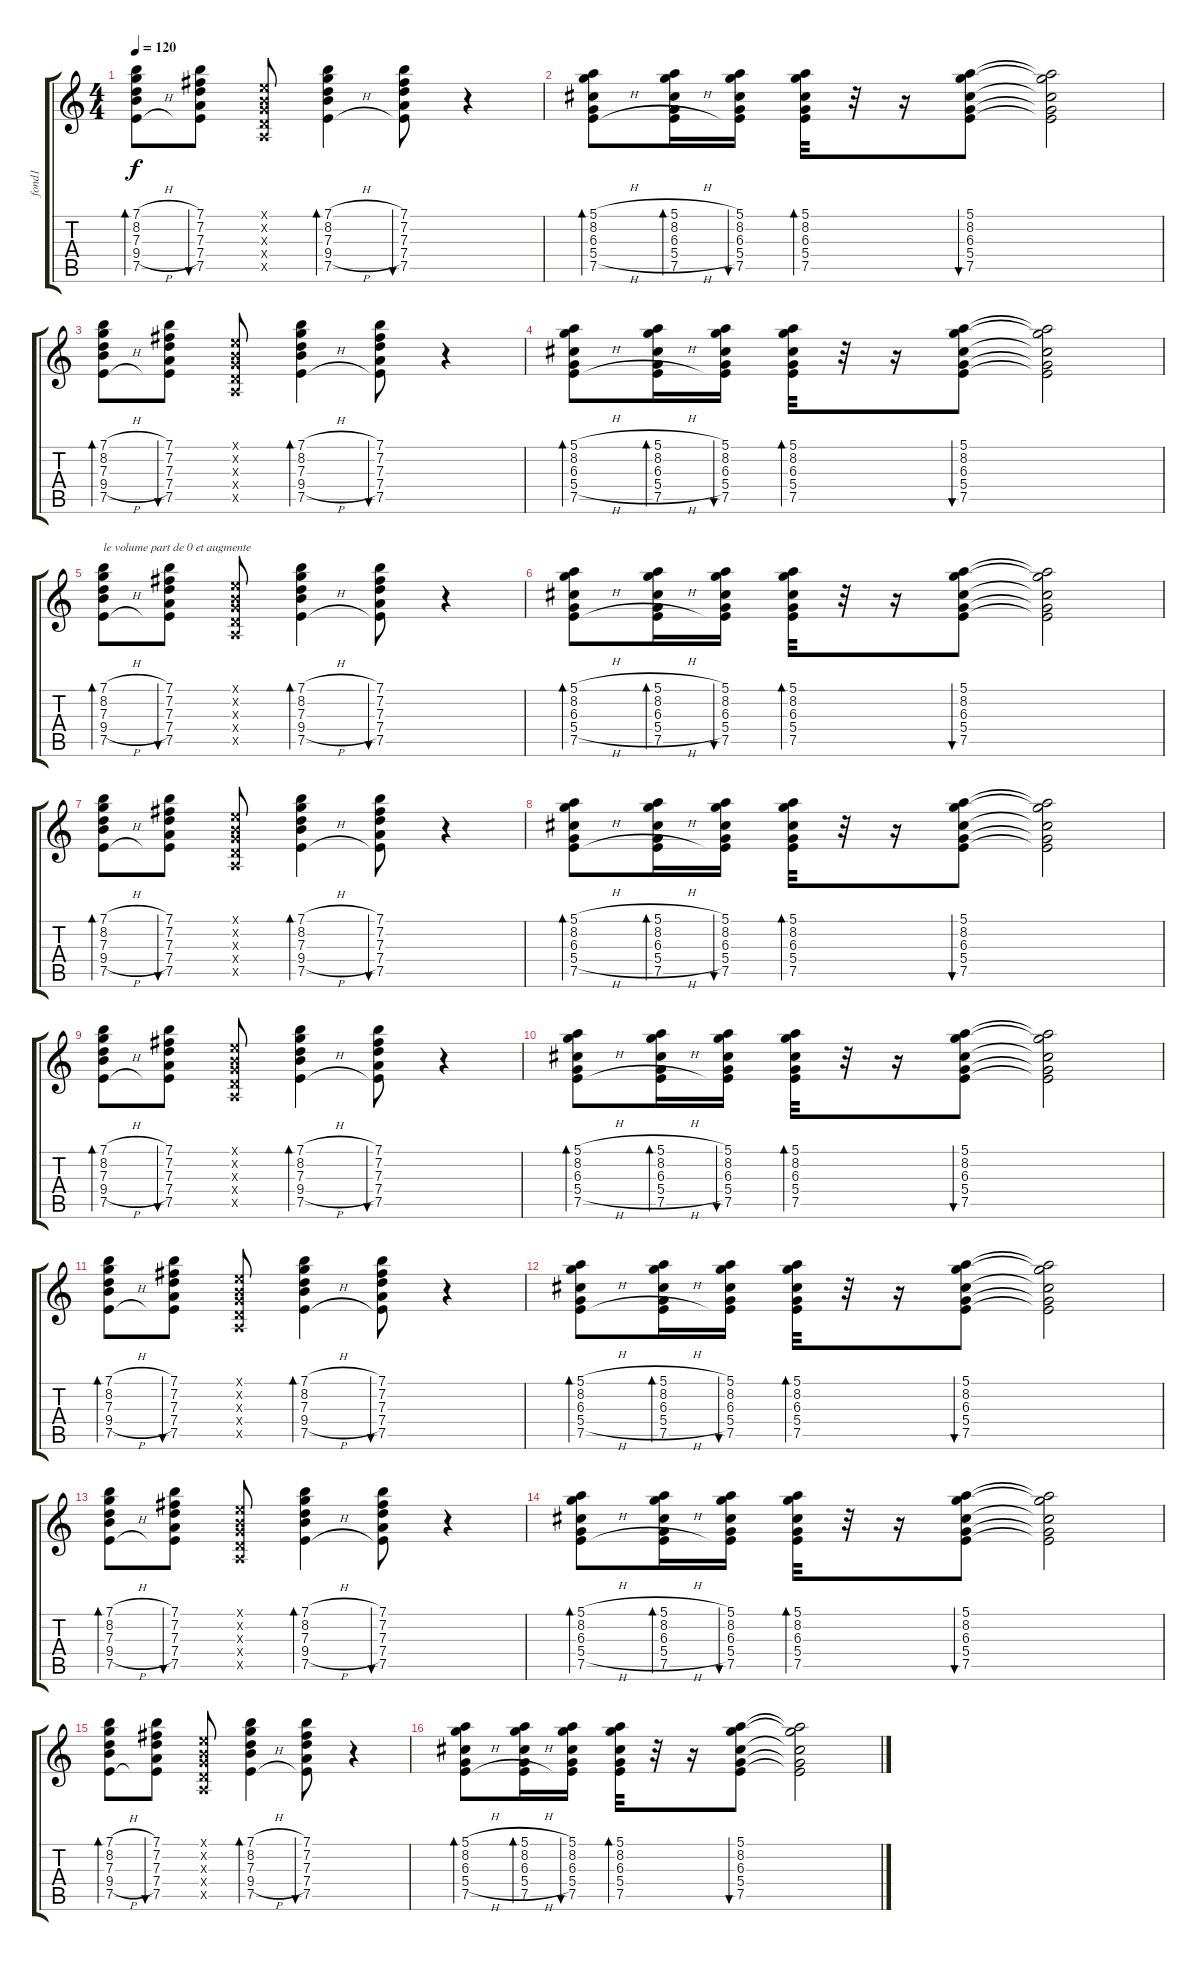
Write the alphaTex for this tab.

\track ("fond1" "fond1") {instrument acousticguitarnylon}
\staff {score tabs}
\tuning (E4 B3 G3 D3 A2 E2) {hide}
\ts (4 4)
\tempo 120
\clef g2
\ks c
(7.1{h} 8.2{h} 7.3{h} 9.4{h} 7.5{h}).8{bd 30 dy f} (7.1 7.2 7.3 7.4 7.5).8{bu 30} (0.1{x} 0.2{x} 0.3{x} 0.4{x} 0.5{x}).8 (7.1{h} 8.2{h} 7.3{h} 9.4{h} 7.5{h}).4{bd 30} (7.1 7.2 7.3 7.4 7.5).8{bu 30} r.4 |
(5.1{h} 8.2{h} 6.3{h} 5.4{h} 7.5{h}).8{bd 30} (5.1{h} 8.2{h} 6.3{h} 5.4{h} 7.5{h}).16{bd 30} (5.1 8.2 6.3 5.4 7.5).16{bu 30} (5.1 8.2 6.3 5.4 7.5).32{bd 30} r.32 r.16 (5.1 8.2 6.3 5.4 7.5).8{bu 30} (5.1{t} 8.2{t} 6.3{t} 5.4{t} 7.5{t}).2 |
(7.1{h} 8.2{h} 7.3{h} 9.4{h} 7.5{h}).8{bd 30} (7.1 7.2 7.3 7.4 7.5).8{bu 30} (0.1{x} 0.2{x} 0.3{x} 0.4{x} 0.5{x}).8 (7.1{h} 8.2{h} 7.3{h} 9.4{h} 7.5{h}).4{bd 30} (7.1 7.2 7.3 7.4 7.5).8{bu 30} r.4 |
(5.1{h} 8.2{h} 6.3{h} 5.4{h} 7.5{h}).8{bd 30} (5.1{h} 8.2{h} 6.3{h} 5.4{h} 7.5{h}).16{bd 30} (5.1 8.2 6.3 5.4 7.5).16{bu 30} (5.1 8.2 6.3 5.4 7.5).32{bd 30} r.32 r.16 (5.1 8.2 6.3 5.4 7.5).8{bu 30} (5.1{t} 8.2{t} 6.3{t} 5.4{t} 7.5{t}).2 |
(7.1{h} 8.2{h} 7.3{h} 9.4{h} 7.5{h}).8{bd 30 txt "le volume part de 0 et augmente" volume 0} (7.1 7.2 7.3 7.4 7.5).8{bu 30} (0.1{x} 0.2{x} 0.3{x} 0.4{x} 0.5{x}).8 (7.1{h} 8.2{h} 7.3{h} 9.4{h} 7.5{h}).4{bd 30} (7.1 7.2 7.3 7.4 7.5).8{bu 30} r.4 |
(5.1{h} 8.2{h} 6.3{h} 5.4{h} 7.5{h}).8{bd 30 volume 3} (5.1{h} 8.2{h} 6.3{h} 5.4{h} 7.5{h}).16{bd 30} (5.1 8.2 6.3 5.4 7.5).16{bu 30} (5.1 8.2 6.3 5.4 7.5).32{bd 30} r.32 r.16 (5.1 8.2 6.3 5.4 7.5).8{bu 30} (5.1{t} 8.2{t} 6.3{t} 5.4{t} 7.5{t}).2 |
(7.1{h} 8.2{h} 7.3{h} 9.4{h} 7.5{h}).8{bd 30 volume 5} (7.1 7.2 7.3 7.4 7.5).8{bu 30} (0.1{x} 0.2{x} 0.3{x} 0.4{x} 0.5{x}).8 (7.1{h} 8.2{h} 7.3{h} 9.4{h} 7.5{h}).4{bd 30} (7.1 7.2 7.3 7.4 7.5).8{bu 30} r.4 |
(5.1{h} 8.2{h} 6.3{h} 5.4{h} 7.5{h}).8{bd 30 volume 7} (5.1{h} 8.2{h} 6.3{h} 5.4{h} 7.5{h}).16{bd 30} (5.1 8.2 6.3 5.4 7.5).16{bu 30} (5.1 8.2 6.3 5.4 7.5).32{bd 30} r.32 r.16 (5.1 8.2 6.3 5.4 7.5).8{bu 30} (5.1{t} 8.2{t} 6.3{t} 5.4{t} 7.5{t}).2 |
(7.1{h} 8.2{h} 7.3{h} 9.4{h} 7.5{h}).8{bd 30 volume 8} (7.1 7.2 7.3 7.4 7.5).8{bu 30} (0.1{x} 0.2{x} 0.3{x} 0.4{x} 0.5{x}).8 (7.1{h} 8.2{h} 7.3{h} 9.4{h} 7.5{h}).4{bd 30} (7.1 7.2 7.3 7.4 7.5).8{bu 30} r.4 |
(5.1{h} 8.2{h} 6.3{h} 5.4{h} 7.5{h}).8{bd 30} (5.1{h} 8.2{h} 6.3{h} 5.4{h} 7.5{h}).16{bd 30} (5.1 8.2 6.3 5.4 7.5).16{bu 30} (5.1 8.2 6.3 5.4 7.5).32{bd 30} r.32 r.16 (5.1 8.2 6.3 5.4 7.5).8{bu 30} (5.1{t} 8.2{t} 6.3{t} 5.4{t} 7.5{t}).2 |
(7.1{h} 8.2{h} 7.3{h} 9.4{h} 7.5{h}).8{bd 30} (7.1 7.2 7.3 7.4 7.5).8{bu 30} (0.1{x} 0.2{x} 0.3{x} 0.4{x} 0.5{x}).8 (7.1{h} 8.2{h} 7.3{h} 9.4{h} 7.5{h}).4{bd 30} (7.1 7.2 7.3 7.4 7.5).8{bu 30} r.4 |
(5.1{h} 8.2{h} 6.3{h} 5.4{h} 7.5{h}).8{bd 30} (5.1{h} 8.2{h} 6.3{h} 5.4{h} 7.5{h}).16{bd 30} (5.1 8.2 6.3 5.4 7.5).16{bu 30} (5.1 8.2 6.3 5.4 7.5).32{bd 30} r.32 r.16 (5.1 8.2 6.3 5.4 7.5).8{bu 30} (5.1{t} 8.2{t} 6.3{t} 5.4{t} 7.5{t}).2 |
(7.1{h} 8.2{h} 7.3{h} 9.4{h} 7.5{h}).8{bd 30} (7.1 7.2 7.3 7.4 7.5).8{bu 30} (0.1{x} 0.2{x} 0.3{x} 0.4{x} 0.5{x}).8 (7.1{h} 8.2{h} 7.3{h} 9.4{h} 7.5{h}).4{bd 30} (7.1 7.2 7.3 7.4 7.5).8{bu 30} r.4 |
(5.1{h} 8.2{h} 6.3{h} 5.4{h} 7.5{h}).8{bd 30} (5.1{h} 8.2{h} 6.3{h} 5.4{h} 7.5{h}).16{bd 30} (5.1 8.2 6.3 5.4 7.5).16{bu 30} (5.1 8.2 6.3 5.4 7.5).32{bd 30} r.32 r.16 (5.1 8.2 6.3 5.4 7.5).8{bu 30} (5.1{t} 8.2{t} 6.3{t} 5.4{t} 7.5{t}).2 |
(7.1{h} 8.2{h} 7.3{h} 9.4{h} 7.5{h}).8{bd 30} (7.1 7.2 7.3 7.4 7.5).8{bu 30} (0.1{x} 0.2{x} 0.3{x} 0.4{x} 0.5{x}).8 (7.1{h} 8.2{h} 7.3{h} 9.4{h} 7.5{h}).4{bd 30} (7.1 7.2 7.3 7.4 7.5).8{bu 30} r.4 |
(5.1{h} 8.2{h} 6.3{h} 5.4{h} 7.5{h}).8{bd 30} (5.1{h} 8.2{h} 6.3{h} 5.4{h} 7.5{h}).16{bd 30} (5.1 8.2 6.3 5.4 7.5).16{bu 30} (5.1 8.2 6.3 5.4 7.5).32{bd 30} r.32 r.16 (5.1 8.2 6.3 5.4 7.5).8{bu 30} (5.1{t} 8.2{t} 6.3{t} 5.4{t} 7.5{t}).2
